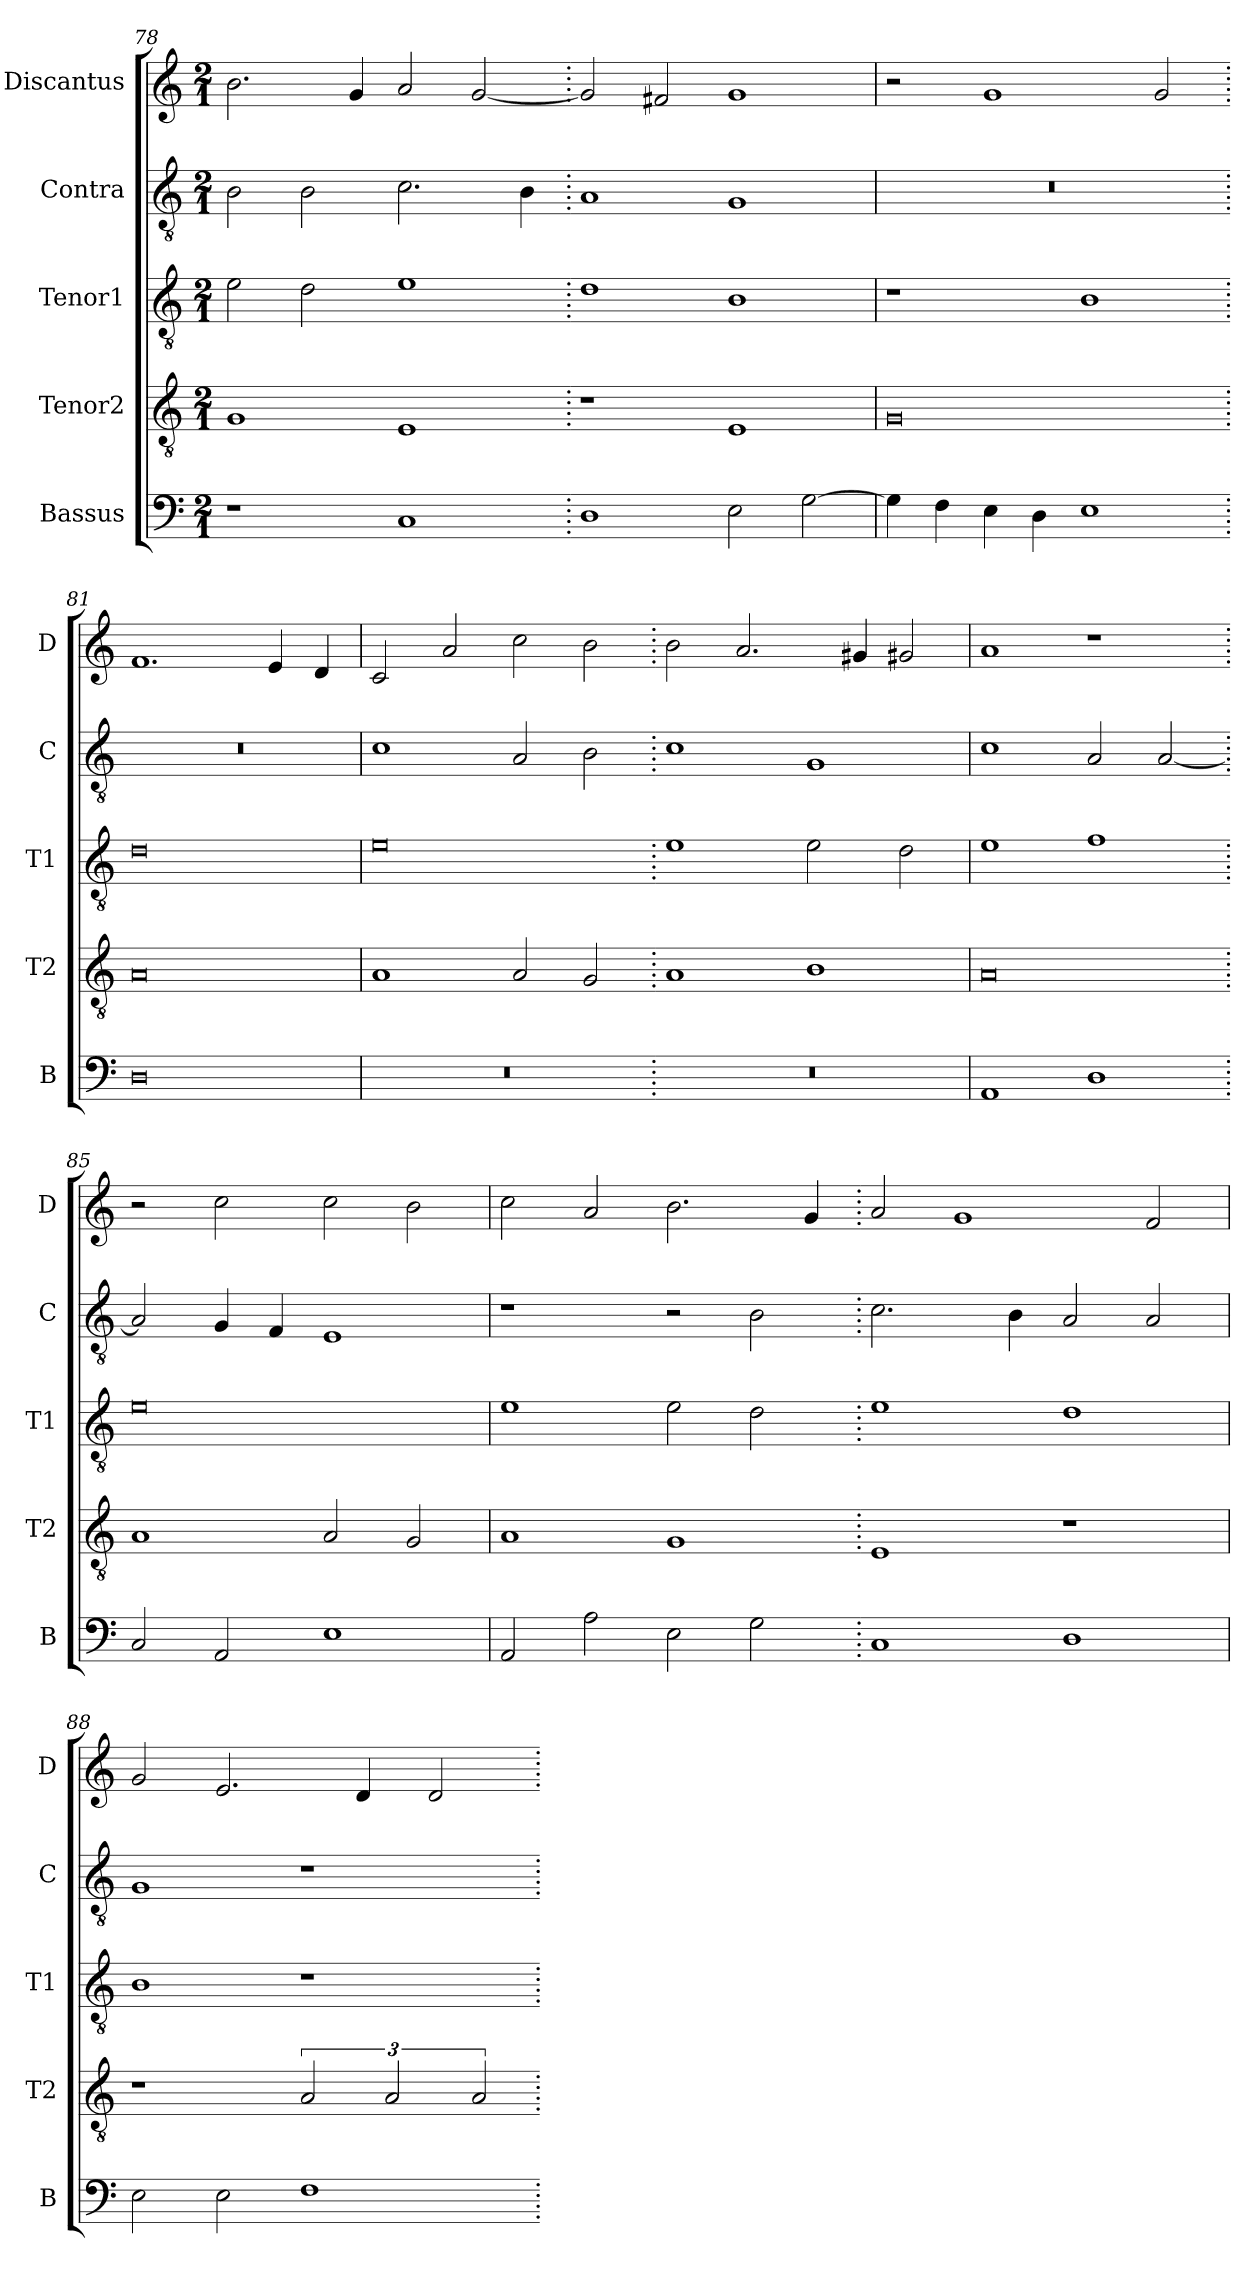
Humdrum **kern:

**kern	**kern	**kern	**kern	**kern
*part5	*part4	*part3	*part2	*part1
*staff5	*staff4	*staff3	*staff2	*staff1
*I"Bassus	*I"Tenor2	*I"Tenor1	*I"Contra	*I"Discantus
*I'B	*I'T2	*I'T1	*I'C	*I'D
*clefF4	*clefGv2	*clefGv2	*clefGv2	*clefG2
*k[]	*k[]	*k[]	*k[]	*k[]
*M2/1	*M2/1	*M2/1	*M2/1	*M2/1
=78	=78	=78	=78	=78
1r	1G	2e\	2B\	2.b\
.	.	2d\	2B\	.
.	.	.	.	4g/
1C	1E	1e	2.c\	2a/
.	.	.	.	[2g/
.	.	.	4B\	.
=79.	=79.	=79.	=79.	=79.
1D	1r	1d	1A	2g/]
.	.	.	.	2f#X/
2E\	1E	1B	1G	1g
[2G\	.	.	.	.
=80	=80	=80	=80	=80
4G\]	0G	1r	0r	2r
4F\	.	.	.	.
4E\	.	.	.	1g
4D\	.	.	.	.
1E	.	1B	.	.
.	.	.	.	2g/
=81.	=81.	=81.	=81.	=81.
0D	0A	0d	0r	1.f
.	.	.	.	4e/
.	.	.	.	4d/
=82	=82	=82	=82	=82
0r	1A	0e	1c	2c/
.	.	.	.	2a/
.	2A/	.	2A/	2cc\
.	2G/	.	2B\	2b\
=83.	=83.	=83.	=83.	=83.
0r	1A	1e	1c	2b\
.	.	.	.	2.a/
.	1B	2e\	1G	.
.	.	.	.	4g#X/
.	.	2d\	.	2g#X/
=84	=84	=84	=84	=84
1AA	0A	1e	1c	1a
1D	.	1f	2A/	1r
.	.	.	[2A/	.
=85.	=85.	=85.	=85.	=85.
2C/	1A	0e	2A/]	2r
2AA/	.	.	4G/	2cc\
.	.	.	4F/	.
1E	2A/	.	1E	2cc\
.	2G/	.	.	2b\
=86	=86	=86	=86	=86
2AA/	1A	1e	1r	2cc\
2A\	.	.	.	2a/
2E\	1G	2e\	2r	2.b\
2G\	.	2d\	2B\	.
.	.	.	.	4g/
=87.	=87.	=87.	=87.	=87.
1C	1E	1e	2.c\	2a/
.	.	.	.	1g
.	.	.	4B\	.
1D	1r	1d	2A/	.
.	.	.	2A/	2f/
=88	=88	=88	=88	=88
2E\	1r	1B	1G	2g/
2E\	.	.	.	2.e/
1F	3A/	1r	1r	.
.	.	.	.	4d/
.	3A/	.	.	.
.	.	.	.	2d/
.	3A/	.	.	.
=.	=.	=.	=.	=.
*-	*-	*-	*-	*-
